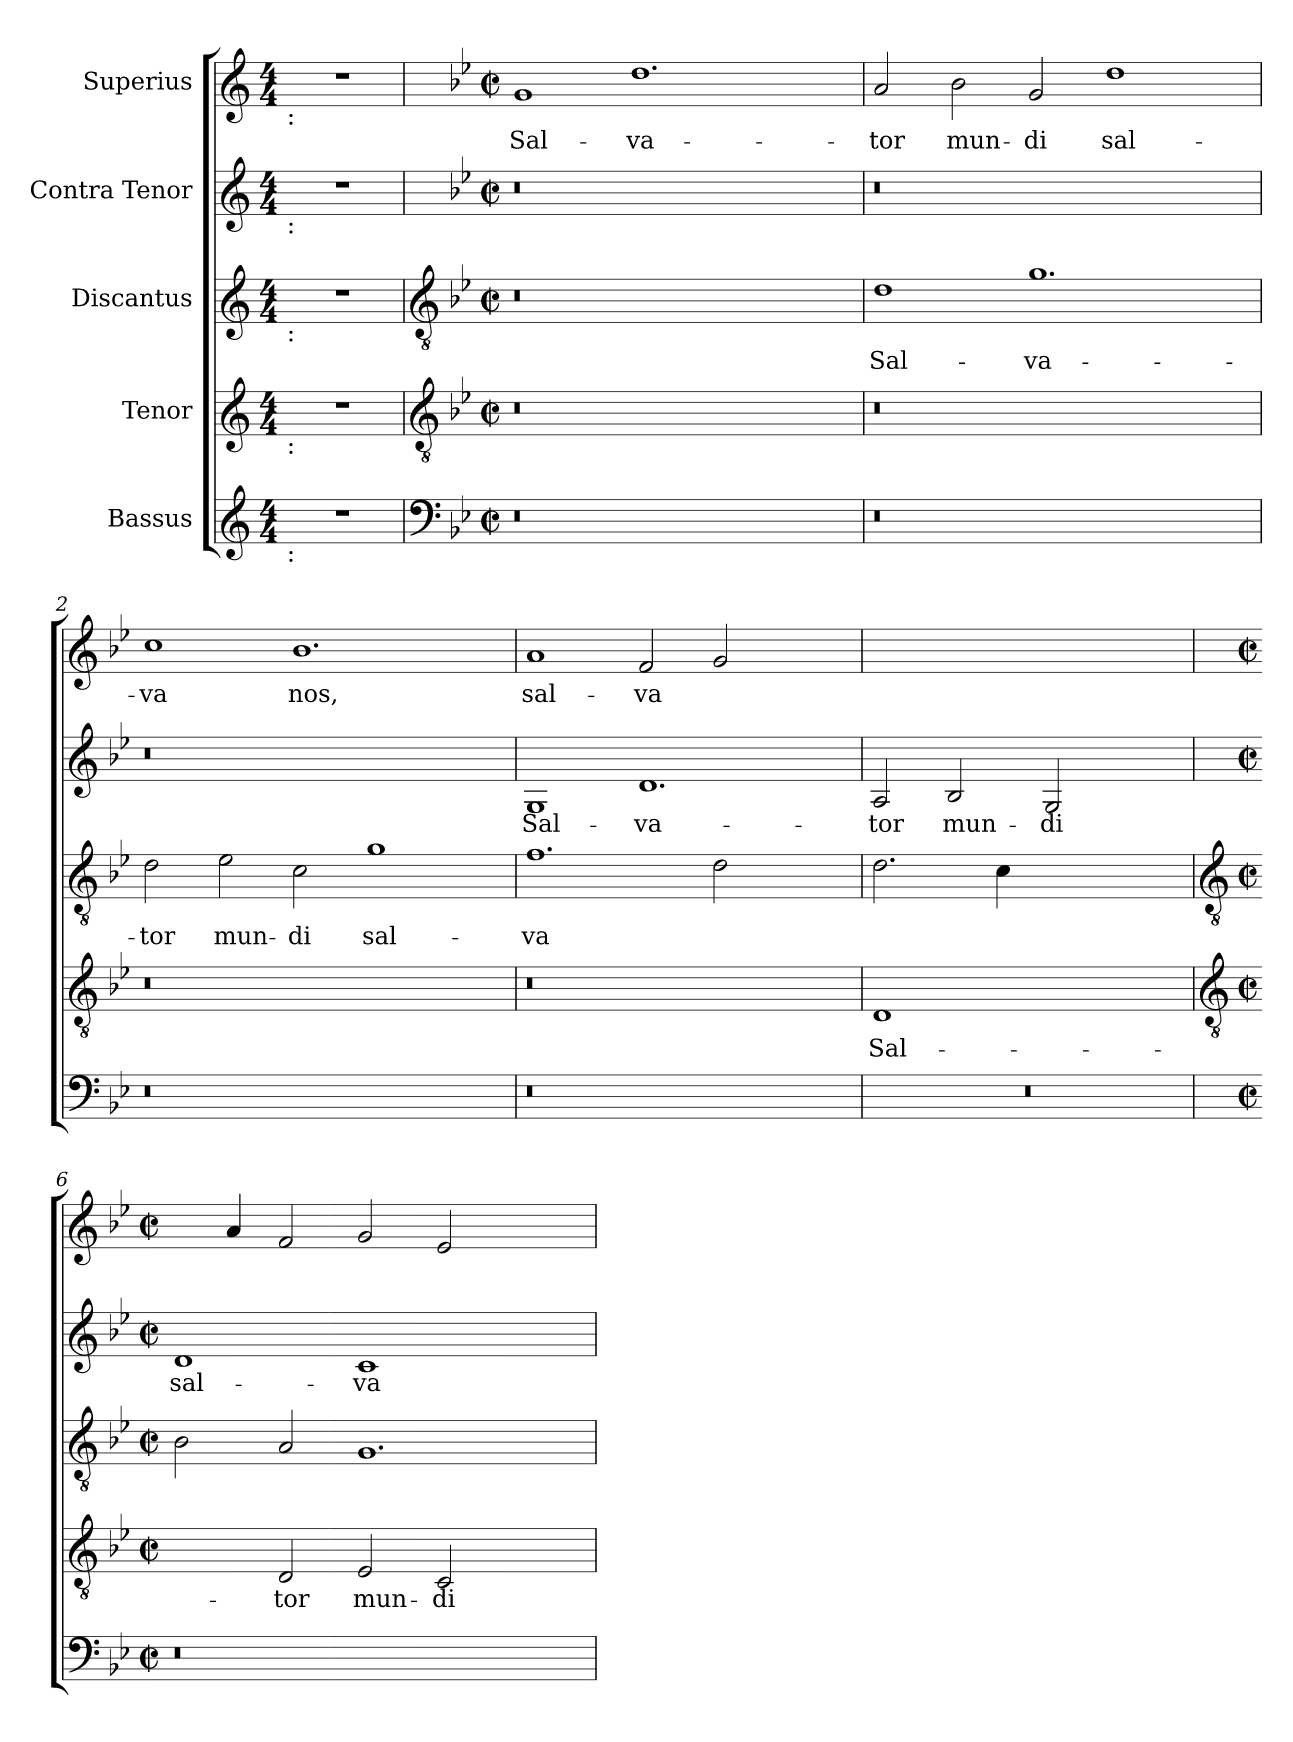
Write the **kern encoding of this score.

**kern	**kern	**text	**kern	**text	**kern	**text	**kern	**text
*part5	*part4	*part4	*part3	*part3	*part2	*part2	*part1	*part1
*staff5	*staff4	*staff4	*staff3	*staff3	*staff2	*staff2	*staff1	*staff1
*I"Bassus	*I"Tenor	*	*I"Discantus	*	*I"Contra Tenor	*	*I"Superius	*
*clefG2	*clefG2	*	*clefG2	*	*clefG2	*	*clefG2	*
*k[]	*k[]	*	*k[]	*	*k[]	*	*k[]	*
*C:	*C:	*	*C:	*	*C:	*	*C:	*
*M4/4	*M4/4	*	*M4/4	*	*M4/4	*	*M4/4	*
=	=	=	=	=	=	=	=	=
!	!	!	!	!	!	!	!LO:TX:b:t=&colon;	!
!	!	!	!	!	!LO:TX:b:t=&colon;	!	!	!
!	!	!	!LO:TX:b:t=&colon;	!	!	!	!	!
!	!LO:TX:b:t=&colon;	!	!	!	!	!	!	!
!LO:TX:b:t=&colon;	!	!	!	!	!	!	!	!
1r	1r	.	1r	.	1r	.	1r	.
!!LO:LB:g=z
=1	=1	=1	=1	=1	=1	=1	=1	=1
*clefF4	*clefGv2	*	*clefGv2	*	*	*	*	*
*k[b-e-]	*k[b-e-]	*	*k[b-e-]	*	*k[b-e-]	*	*k[b-e-]	*
*B-:	*B-:	*	*B-:	*	*B-:	*	*B-:	*
*M4/2	*M4/2	*	*M4/2	*	*M4/2	*	*M4/2	*
*met(c|)	*met(c|)	*	*met(c|)	*	*met(c|)	*	*met(c|)	*
!	!	!	!	!	!	!	!	!LO:LY:b
*	*	*	*	*	*	*	*^	*
0r	0r	.	0r	.	0r	.	1g	1ryy	Sal-
!	!	!	!	!	!	!	!	!	!LO:LY:b
.	.	.	.	.	.	.	1.dd	2ryy	-va-
.	.	.	.	.	.	.	.	2ryy	.
2ryy	2ryy	.	2ryy	.	2ryy	.	.	2ryy	.
=1	=1	=1	=1	=1	=1	=1	=1	=1	=1
!	!	!	!	!LO:LY:b	!	!	!	!	!LO:LY:b
0r	0r	.	1d	Sal-	0r	.	2a	0ryy	-tor
!	!	!	!	!	!	!	!	!	!LO:LY:b
.	.	.	.	.	.	.	2b-	.	mun-
!	!	!	!	!LO:LY:b	!	!	!	!	!LO:LY:b
.	.	.	1.g	-va-	.	.	2g	.	-di
!	!	!	!	!	!	!	!	!	!LO:LY:b
.	.	.	.	.	.	.	1dd	.	sal-
2ryy	2ryy	.	.	.	2ryy	.	.	2ryy	.
=2	=2	=2	=2	=2	=2	=2	=2	=2	=2
!	!	!	!	!LO:LY:b	!	!	!	!	!LO:LY:b
0r	0r	.	2d	-tor	0r	.	1cc	0ryy	-va
!	!	!	!	!LO:LY:b	!	!	!	!	!
.	.	.	2e-	mun-	.	.	.	.	.
!	!	!	!	!LO:LY:b	!	!	!	!	!LO:LY:b
.	.	.	2c	-di	.	.	1.b-	.	nos,
!	!	!	!	!LO:LY:b	!	!	!	!	!
.	.	.	1g	sal-	.	.	.	.	.
2ryy	2ryy	.	.	.	2ryy	.	.	2ryy	.
=3	=3	=3	=3	=3	=3	=3	=3	=3	=3
!	!	!	!	!LO:LY:b	!	!LO:LY:b	!	!	!LO:LY:b
0r	0r	.	1.f	-va	1G	Sal-	1a	1ryy	sal-
!	!	!	!	!	!	!LO:LY:b	!	!	!LO:LY:b
.	.	.	.	.	1.d	-va-	2f	2ryy	-va
.	.	.	2d	.	.	.	2g	2ryy	.
2ryy	2ryy	.	2ryy	.	.	.	2ryy	2ryy	.
=5	=5	=5	=5	=5	=5	=5	=5	=5	=5
!	!	!LO:LY:b	!	!	!	!LO:LY:b	!	!	!
0r	1D	Sal-	2.d	.	2A	-tor	[2b-yy	1.ryy	.
!	!	!	!	!	!	!LO:LY:b	!	!	!
.	.	.	.	.	2B-	mun-	1.ryy	.	.
.	.	.	4c	.	.	.	.	.	.
!	!	!LO:LY:b	!	!	!	!LO:LY:b	!	!	!
.	[1Gyy	-va-	1ryy	.	2G	-di	.	.	.
.	.	.	.	.	2ryy	.	.	2ryy	.
*	*	*	*	*	*	*	*v	*v	*
!!LO:LB:g=z
=6	=6	=6	=6	=6	=6	=6	=6	=6
*	*clefGv2	*	*clefGv2	*	*	*	*	*
*M4/2	*M4/2	*	*M4/2	*	*M4/2	*	*M4/2	*
*met(c|)	*met(c|)	*	*met(c|)	*	*met(c|)	*	*met(c|)	*
*	*	*	*	*	*	*	*^	*
!	!	!	!	!	!	!LO:LY:b	!	!	!
*	*	*	*	*	*	*	*v	*v	*
0r	2Gyy]	.	2B-	.	1d	sal-	4b-yy]	.
.	.	.	.	.	.	.	4a	.
!	!	!LO:LY:b	!	!	!	!	!	!
.	2D	-tor	2A	.	.	.	2f	.
!	!	!LO:LY:b	!	!	!	!LO:LY:b	!	!
.	2E-	mun-	1.G	.	1c	-va	2g	.
!	!	!LO:LY:b	!	!	!	!	!	!
.	2C	-di	.	.	.	.	2e-	.
2ryy	2ryy	.	.	.	2ryy	.	2ryy	.
=	=	=	=	=	=	=	=	=
*-	*-	*-	*-	*-	*-	*-	*-	*-
